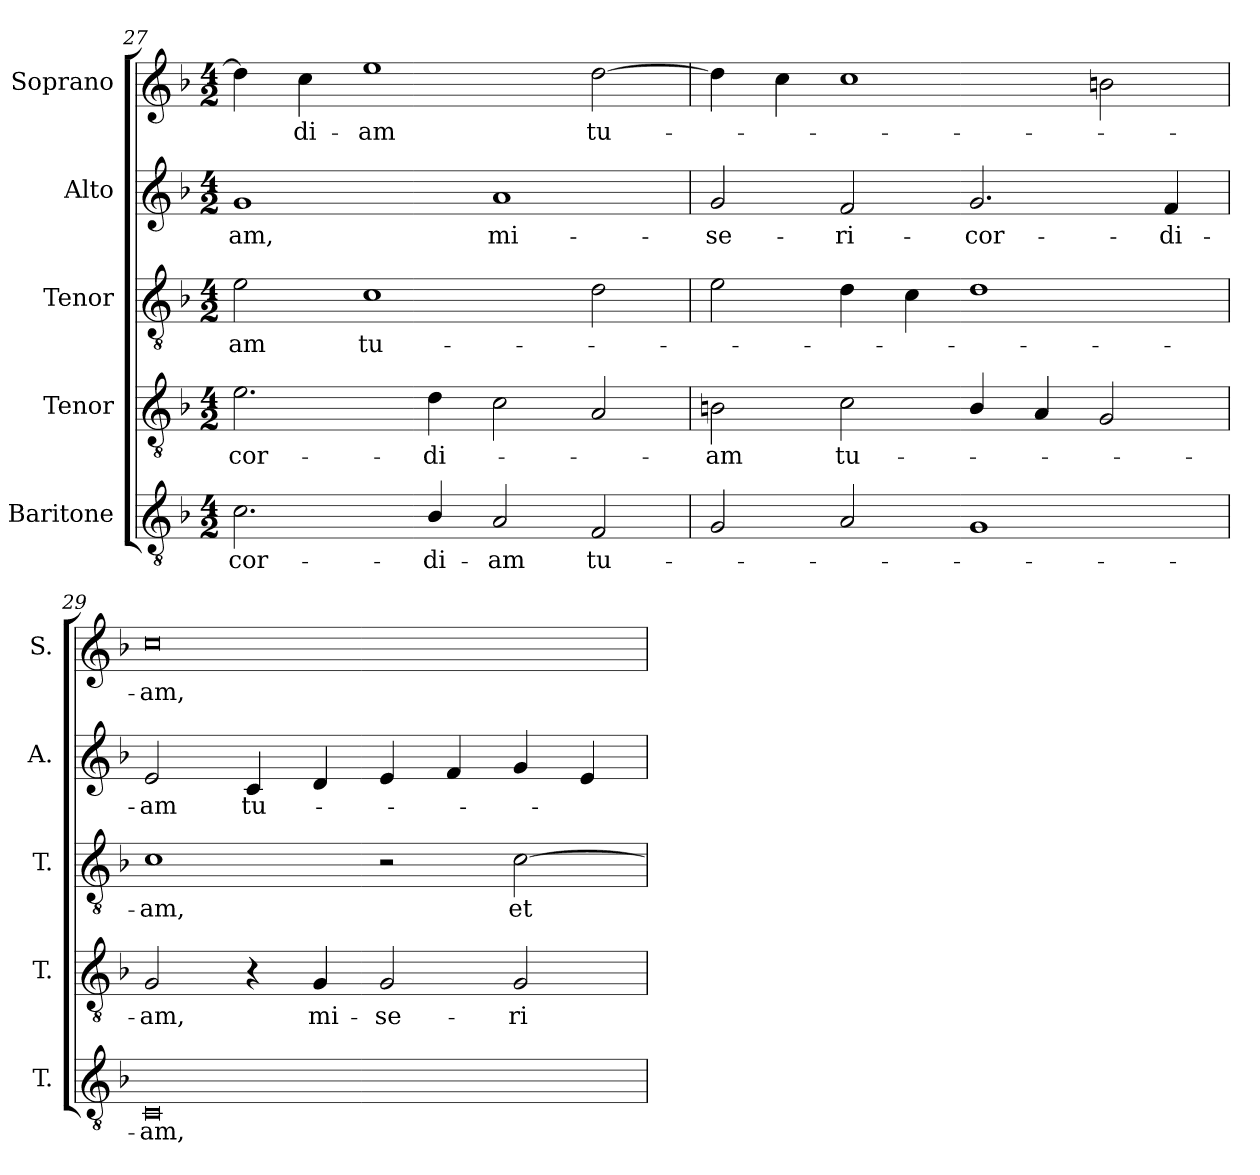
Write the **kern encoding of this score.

**kern	**text	**kern	**text	**kern	**text	**kern	**text	**kern	**text
*part5	*part5	*part4	*part4	*part3	*part3	*part2	*part2	*part1	*part1
*staff5	*staff5	*staff4	*staff4	*staff3	*staff3	*staff2	*staff2	*staff1	*staff1
*I"Baritone	*	*I"Tenor	*	*I"Tenor	*	*I"Alto	*	*I"Soprano	*
*I'T.	*	*I'T.	*	*I'T.	*	*I'A.	*	*I'S.	*
*clefGv2	*	*clefGv2	*	*clefGv2	*	*clefG2	*	*clefG2	*
*ITrd7c12	*	*ITrd7c12	*	*ITrd7c12	*	*	*	*	*
*k[b-]	*	*k[b-]	*	*k[b-]	*	*k[b-]	*	*k[b-]	*
*F:	*	*F:	*	*F:	*	*F:	*	*F:	*
*M4/2	*	*M4/2	*	*M4/2	*	*M4/2	*	*M4/2	*
=27	=27	=27	=27	=27	=27	=27	=27	=27	=27
!	!LO:LY:b:color=#000000	!	!	!	!	!	!	!	!
!	!	!	!LO:LY:b:color=#000000	!	!	!	!	!	!
!	!	!	!	!	!LO:LY:b:color=#000000	!	!	!	!
!	!	!	!	!	!	!	!LO:LY:b:color=#000000	!	!
2.Ci\	-cor-	2.Ei\	-cor-	2Ei\	-am	1gi	-am,	4ddi\]	.
!	!	!	!	!	!	!	!	!	!LO:LY:b:color=#000000
.	.	.	.	.	.	.	.	4cci\	-di-
!	!	!	!	!	!LO:LY:b:color=#000000	!	!	!	!
!	!	!	!	!	!	!	!	!	!LO:LY:b:color=#000000
.	.	.	.	1Ci	tu-	.	.	1eei	-am
!	!LO:LY:b:color=#000000	!	!	!	!	!	!	!	!
!	!	!	!LO:LY:b:color=#000000	!	!	!	!	!	!
4BB-i/	-di-	4Di\	-di-	.	.	.	.	.	.
!	!LO:LY:b:color=#000000	!	!	!	!	!	!	!	!
!	!	!	!	!	!	!	!LO:LY:b:color=#000000	!	!
2AAi/	-am	2Ci\	.	.	.	1ai	mi-	.	.
!	!LO:LY:b:color=#000000	!	!	!	!	!	!	!	!
!	!	!	!	!	!	!	!	!	!LO:LY:b:color=#000000
2FFi/	tu-	2AAi/	.	2Di\	.	.	.	[2ddi\	tu-
=28	=28	=28	=28	=28	=28	=28	=28	=28	=28
!	!	!	!LO:LY:b:color=#000000	!	!	!	!	!	!
!	!	!	!	!	!	!	!LO:LY:b:color=#000000	!	!
2GGi/	.	2BBni\	-am	2Ei\	.	2gi/	-se-	4ddi\]	.
.	.	.	.	.	.	.	.	4cci\	.
!	!	!	!LO:LY:b:color=#000000	!	!	!	!	!	!
!	!	!	!	!	!	!	!LO:LY:b:color=#000000	!	!
2AAi/	.	2Ci\	tu-	4Di\	.	2fi/	-ri-	1cci	.
.	.	.	.	4Ci\	.	.	.	.	.
!	!	!	!	!	!	!	!LO:LY:b:color=#000000	!	!
1GGi	.	4BBi/	.	1Di	.	2.gi/	-cor-	.	.
.	.	4AAi/	.	.	.	.	.	.	.
.	.	2GGi/	.	.	.	.	.	2bni\	.
!	!	!	!	!	!	!	!LO:LY:b:color=#000000	!	!
.	.	.	.	.	.	4fi/	-di-	.	.
=29	=29	=29	=29	=29	=29	=29	=29	=29	=29
!	!LO:LY:b:color=#000000	!	!	!	!	!	!	!	!
!	!	!	!LO:LY:b:color=#000000	!	!	!	!	!	!
!	!	!	!	!	!LO:LY:b:color=#000000	!	!	!	!
!	!	!	!	!	!	!	!LO:LY:b:color=#000000	!	!
!	!	!	!	!	!	!	!	!	!LO:LY:b:color=#000000
0CCi	-am,	2GGi/	-am,	1Ci	-am,	2ei/	-am	0cci	-am,
!	!	!	!	!	!	!	!LO:LY:b:color=#000000	!	!
.	.	4r	.	.	.	4ci/	tu-	.	.
!	!	!	!LO:LY:b:color=#000000	!	!	!	!	!	!
.	.	4GGi/	mi-	.	.	4di/	.	.	.
!	!	!	!LO:LY:b:color=#000000	!	!	!	!	!	!
.	.	2GGi/	-se-	2r	.	4ei/	.	.	.
.	.	.	.	.	.	4fi/	.	.	.
!	!	!	!LO:LY:b:color=#000000	!	!	!	!	!	!
!	!	!	!	!	!LO:LY:b:color=#000000	!	!	!	!
.	.	2GGi/	-ri-	[2Ci\	et	4gi/	.	.	.
.	.	.	.	.	.	4ei/	.	.	.
=	=	=	=	=	=	=	=	=	=
*-	*-	*-	*-	*-	*-	*-	*-	*-	*-
